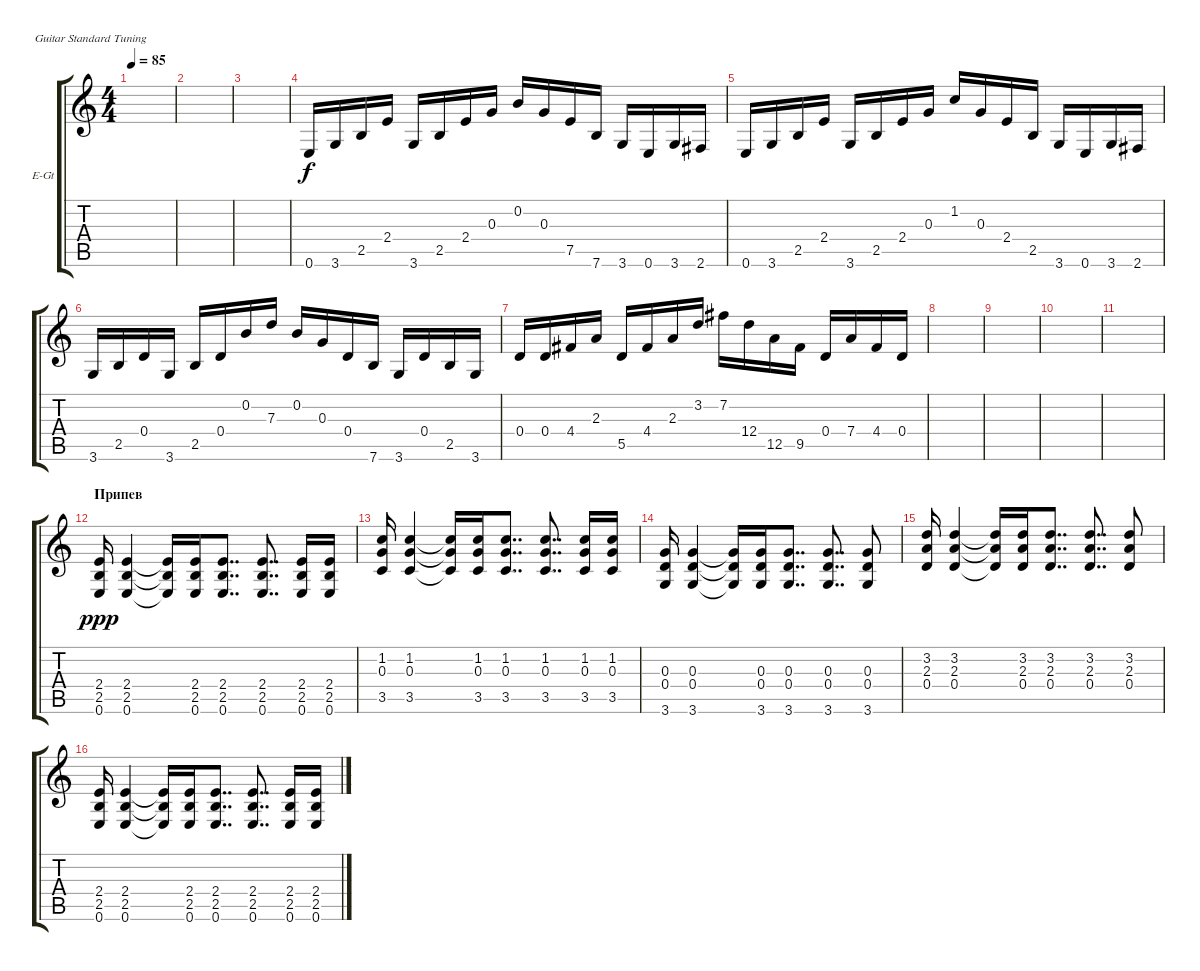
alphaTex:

\defaultSystemsLayout 4
\bracketExtendMode groupsimilarinstruments
\firstSystemTrackNameOrientation horizontal
\otherSystemsTrackNameOrientation horizontal
\track ("Electric Guitar" "E-Gt") {instrument distortionguitar}
\staff {score tabs}
\tuning (E4 B3 G3 D3 A2 E2)
\ts (4 4)
\tempo 85
\clef g2
\ks c
|
|
|
0.6.16{dy f} 3.6.16 2.5.16 2.4.16 3.6.16 2.5.16 2.4.16 0.3.16 0.2.16 0.3.16 7.5.16 7.6.16 3.6.16 0.6.16 3.6.16 2.6.16 |
0.6.16 3.6.16 2.5.16 2.4.16 3.6.16 2.5.16 2.4.16 0.3.16 1.2.16 0.3.16 2.4.16 2.5.16 3.6.16 0.6.16 3.6.16 2.6.16 |
3.6.16 2.5.16 0.4.16 3.6.16 2.5.16 0.4.16 0.2.16 7.3.16 0.2.16 0.3.16 0.4.16 7.6.16 3.6.16 0.4.16 2.5.16 3.6.16 |
0.4.16 0.4.16 4.4.16 2.3.16 5.5.16 4.4.16 2.3.16 3.2.16 7.2.16 12.4.16 12.5.16 9.5.16 0.4.16 7.4.16 4.4.16 0.4.16 |
|
|
|
|
\section ("" "Припев")
(0.6 2.5 2.4).16{dy ppp} (0.6 2.5 2.4).4 (0.6{t} 2.5{t} 2.4{t}).16 (0.6 2.5 2.4).16 (0.6 2.5 2.4).8{dd} (0.6 2.5 2.4).8{dd} (0.6 2.5 2.4).16 (0.6 2.5 2.4).16 |
(3.5 0.3 1.2).16 (3.5 0.3 1.2).4 (3.5{t} 0.3{t} 1.2{t}).16 (3.5 0.3 1.2).16 (3.5 0.3 1.2).8{dd} (3.5 0.3 1.2).8{dd} (3.5 0.3 1.2).16 (3.5 0.3 1.2).16 |
(3.6 0.4 0.3).16 (3.6 0.4 0.3).4 (3.6{t} 0.4{t} 0.3{t}).16 (3.6 0.4 0.3).16 (3.6 0.4 0.3).8{dd} (3.6 0.4 0.3).8{dd} (3.6 0.4 0.3).8 |
(0.4 2.3 3.2).16 (0.4 2.3 3.2).4 (0.4{t} 2.3{t} 3.2{t}).16 (0.4 2.3 3.2).16 (0.4 2.3 3.2).8{dd} (0.4 2.3 3.2).8{dd} (0.4 2.3 3.2).8 |
(0.6 2.5 2.4).16 (0.6 2.5 2.4).4 (0.6{t} 2.5{t} 2.4{t}).16 (0.6 2.5 2.4).16 (0.6 2.5 2.4).8{dd} (0.6 2.5 2.4).8{dd} (0.6 2.5 2.4).16 (0.6 2.5 2.4).16
